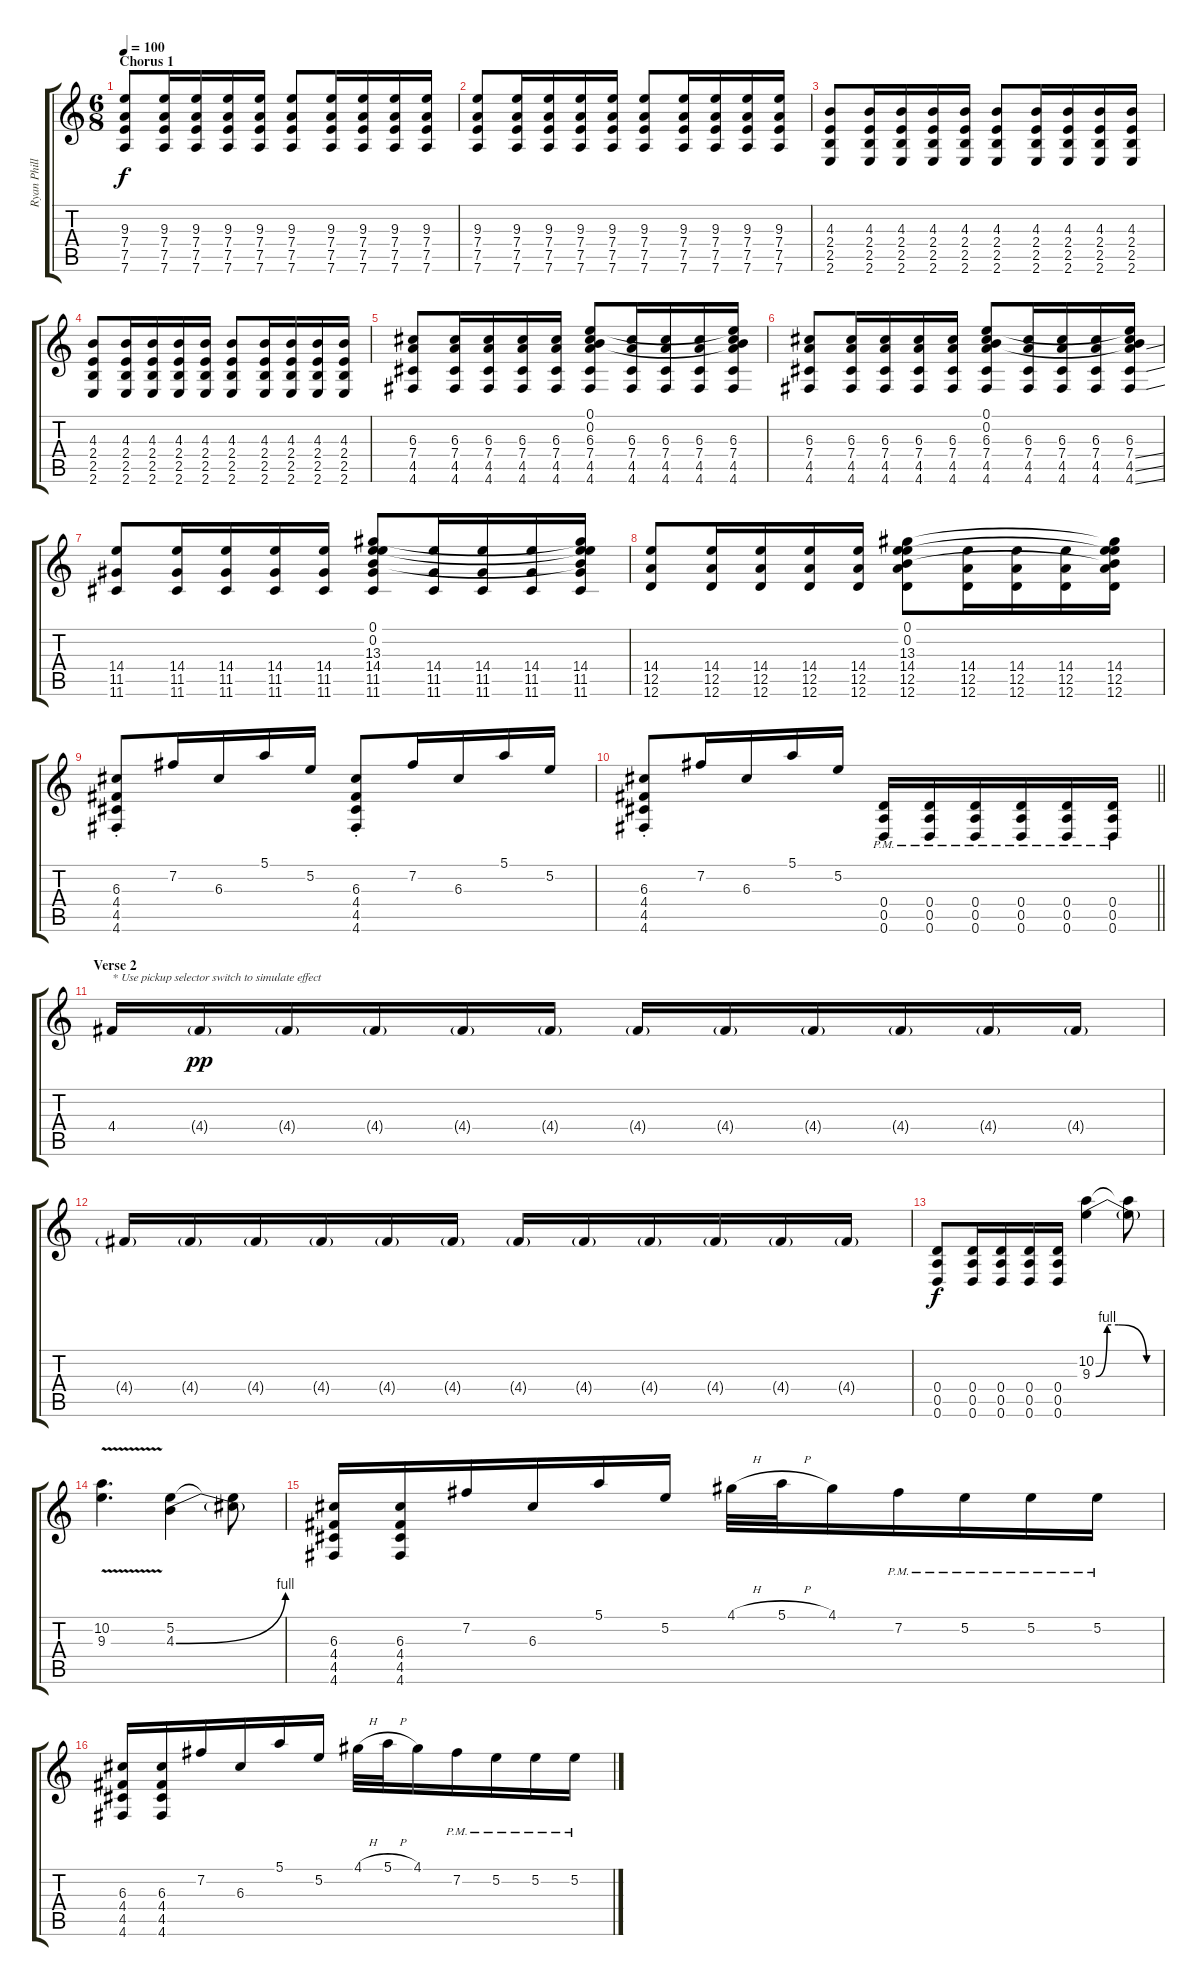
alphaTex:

\track ("Ryan Phillips | Lead Gtr." "Ryan Phill") {instrument electricguitarjazz}
\staff {score tabs}
\tuning (E4 B3 G3 D3 A2 D2) {hide}
\ts (6 8)
\section ("" "Chorus 1")
\tempo 100
\clef g2
\ks c
(9.3 7.4 7.5 7.6).8{dy f} (9.3 7.4 7.5 7.6).16 (9.3 7.4 7.5 7.6).16 (9.3 7.4 7.5 7.6).16 (9.3 7.4 7.5 7.6).16 (9.3 7.4 7.5 7.6).8 (9.3 7.4 7.5 7.6).16 (9.3 7.4 7.5 7.6).16 (9.3 7.4 7.5 7.6).16 (9.3 7.4 7.5 7.6).16 |
(9.3 7.4 7.5 7.6).8 (9.3 7.4 7.5 7.6).16 (9.3 7.4 7.5 7.6).16 (9.3 7.4 7.5 7.6).16 (9.3 7.4 7.5 7.6).16 (9.3 7.4 7.5 7.6).8 (9.3 7.4 7.5 7.6).16 (9.3 7.4 7.5 7.6).16 (9.3 7.4 7.5 7.6).16 (9.3 7.4 7.5 7.6).16 |
(4.3 2.4 2.5 2.6).8 (4.3 2.4 2.5 2.6).16 (4.3 2.4 2.5 2.6).16 (4.3 2.4 2.5 2.6).16 (4.3 2.4 2.5 2.6).16 (4.3 2.4 2.5 2.6).8 (4.3 2.4 2.5 2.6).16 (4.3 2.4 2.5 2.6).16 (4.3 2.4 2.5 2.6).16 (4.3 2.4 2.5 2.6).16 |
(4.3 2.4 2.5 2.6).8 (4.3 2.4 2.5 2.6).16 (4.3 2.4 2.5 2.6).16 (4.3 2.4 2.5 2.6).16 (4.3 2.4 2.5 2.6).16 (4.3 2.4 2.5 2.6).8 (4.3 2.4 2.5 2.6).16 (4.3 2.4 2.5 2.6).16 (4.3 2.4 2.5 2.6).16 (4.3 2.4 2.5 2.6).16 |
(6.3 7.4 4.5 4.6).8 (6.3 7.4 4.5 4.6).16 (6.3 7.4 4.5 4.6).16 (6.3 7.4 4.5 4.6).16 (6.3 7.4 4.5 4.6).16 (0.1 0.2 6.3 7.4 4.5 4.6).8 (6.3 7.4 4.5 4.6).16 (6.3 7.4 4.5 4.6).16 (6.3 7.4 4.5 4.6).16 (0.1{t} 0.2{t} 6.3 7.4 4.5 4.6).16 |
(6.3 7.4 4.5 4.6).8 (6.3 7.4 4.5 4.6).16 (6.3 7.4 4.5 4.6).16 (6.3 7.4 4.5 4.6).16 (6.3 7.4 4.5 4.6).16 (0.1 0.2 6.3 7.4 4.5 4.6).8 (6.3 7.4 4.5 4.6).16 (6.3 7.4 4.5 4.6).16 (6.3 7.4 4.5 4.6).16 (0.1{t} 0.2{t} 6.3 7.4{ss} 4.5{ss} 4.6{ss}).16 |
(14.4 11.5 11.6).8 (14.4 11.5 11.6).16 (14.4 11.5 11.6).16 (14.4 11.5 11.6).16 (14.4 11.5 11.6).16 (0.1 0.2 13.3 14.4 11.5 11.6).8 (14.4 11.5 11.6).16 (14.4 11.5 11.6).16 (14.4 11.5 11.6).16 (0.1{t} 0.2{t} 13.3{t} 14.4 11.5 11.6).16 |
(14.4 12.5 12.6).8 (14.4 12.5 12.6).16 (14.4 12.5 12.6).16 (14.4 12.5 12.6).16 (14.4 12.5 12.6).16 (0.1 0.2 13.3 14.4 12.5 12.6).8 (14.4 12.5 12.6).16 (14.4 12.5 12.6).16 (14.4 12.5 12.6).16 (0.1{t} 0.2{t} 13.3{t} 14.4 12.5 12.6).16 |
(6.3{st} 4.4{st} 4.5{st} 4.6{st}).8 7.2.16 6.3.16 5.1.16 5.2.16 (6.3{st} 4.4{st} 4.5{st} 4.6{st}).8 7.2.16 6.3.16 5.1.16 5.2.16 |
\barLineRight lightlight
(6.3{st} 4.4{st} 4.5{st} 4.6{st}).8 7.2.16 6.3.16 5.1.16 5.2.16 (0.4{pm} 0.5{pm} 0.6{pm}).16 (0.4{pm} 0.5{pm} 0.6{pm}).16 (0.4{pm} 0.5{pm} 0.6{pm}).16 (0.4{pm} 0.5{pm} 0.6{pm}).16 (0.4{pm} 0.5{pm} 0.6{pm}).16 (0.4{pm} 0.5{pm} 0.6{pm}).16 |
\section ("" "Verse 2")
4.4.16{txt "* Use pickup selector switch to simulate effect"} 4.4{g}.16{dy pp} 4.4{g}.16 4.4{g}.16 4.4{g}.16 4.4{g}.16 4.4{g}.16 4.4{g}.16 4.4{g}.16 4.4{g}.16 4.4{g}.16 4.4{g}.16 |
4.4{g}.16 4.4{g}.16 4.4{g}.16 4.4{g}.16 4.4{g}.16 4.4{g}.16 4.4{g}.16 4.4{g}.16 4.4{g}.16 4.4{g}.16 4.4{g}.16 4.4{g}.16 |
(0.4 0.5 0.6).8{dy f} (0.4 0.5 0.6).16 (0.4 0.5 0.6).16 (0.4 0.5 0.6).16 (0.4 0.5 0.6).16 (10.2 9.3{be (custom 0 0 10 4 20 4 45 0 60 0)}).4 (10.2{t} 9.3{t}).8 |
(10.2{v} 9.3{v}).4{d} (5.2 4.3{be (bend 0 0 60 4)}).4 (5.2{t} 4.3{t}).8 |
(6.3 4.4 4.5 4.6).16 (6.3 4.4 4.5 4.6).16 7.2.16 6.3.16 5.1.16 5.2.16 4.1{h}.32 5.1{h}.32 4.1.16 7.2{pm}.16 5.2{pm}.16 5.2{pm}.16 5.2{pm}.16 |
(6.3 4.4 4.5 4.6).16 (6.3 4.4 4.5 4.6).16 7.2.16 6.3.16 5.1.16 5.2.16 4.1{h}.32 5.1{h}.32 4.1.16 7.2{pm}.16 5.2{pm}.16 5.2{pm}.16 5.2{pm}.16
